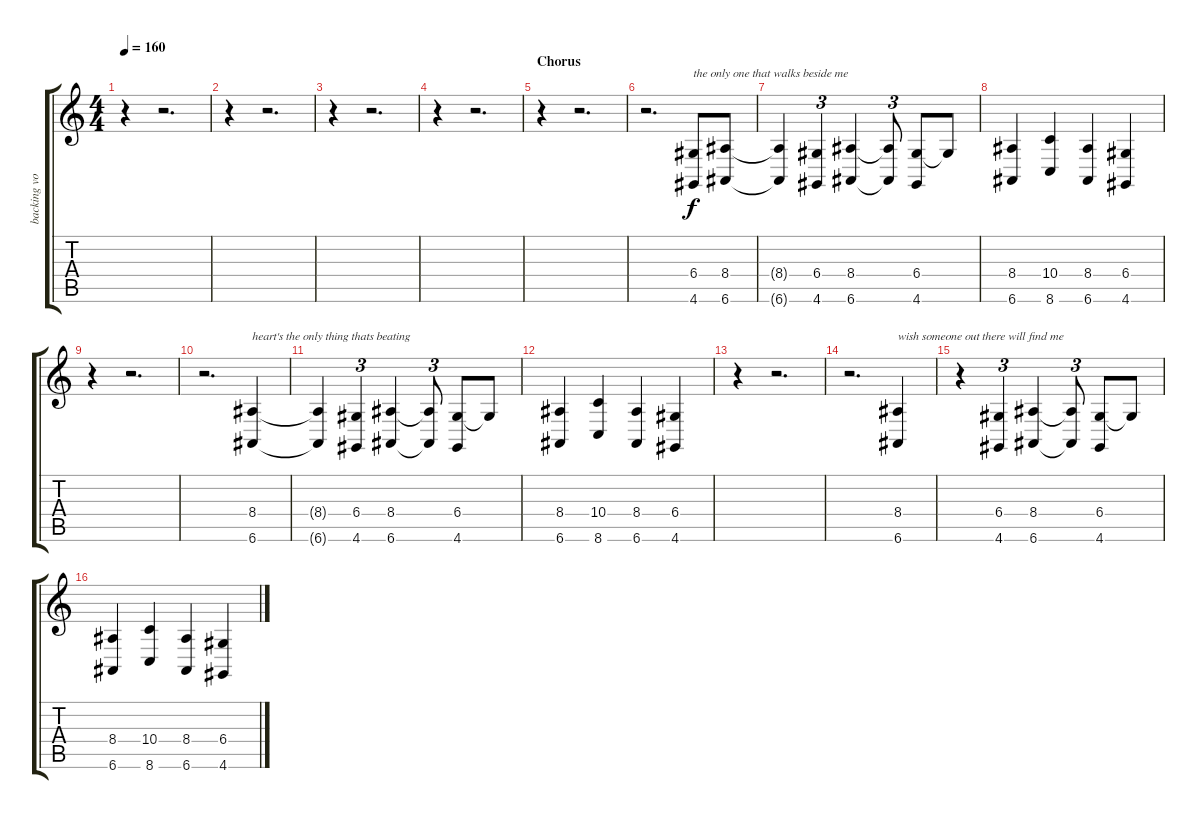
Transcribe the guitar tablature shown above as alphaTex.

\track ("backing vox" "backing vo") {instrument tenorsax}
\staff {score tabs}
\tuning (E4 B3 G3 D3 A2 E2) {hide}
\ts (4 4)
\tempo 160
\clef g2
\ks c
r.4{dy f} r.2{d} |
r.4 r.2{d} |
r.4 r.2{d} |
r.4 r.2{d} |
\section ("" "Chorus")
r.4 r.2{d} |
r.2{d} (6.4 4.6).8{txt "the only one that walks beside me"} (8.4 6.6).8 |
(8.4{t} 6.6{t}).4 (6.4 4.6).4{tu (3 2)} (8.4 6.6).4 (8.4{t} 6.6{t}).8{tu (3 2)} (6.4 4.6).8 6.4{t}.8 |
(8.4 6.6).4 (10.4 8.6).4 (8.4 6.6).4 (6.4 4.6).4 |
r.4 r.2{d} |
r.2{d} (8.4 6.6).4{txt "heart's the only thing thats beating"} |
(8.4{t} 6.6{t}).4 (6.4 4.6).4{tu (3 2)} (8.4 6.6).4 (8.4{t} 6.6{t}).8{tu (3 2)} (6.4 4.6).8 6.4{t}.8 |
(8.4 6.6).4 (10.4 8.6).4 (8.4 6.6).4 (6.4 4.6).4 |
r.4 r.2{d} |
r.2{d} (8.4 6.6).4{txt "wish someone out there will find me"} |
r.4 (6.4 4.6).4{tu (3 2)} (8.4 6.6).4 (8.4{t} 6.6{t}).8{tu (3 2)} (6.4 4.6).8 6.4{t}.8 |
(8.4 6.6).4 (10.4 8.6).4 (8.4 6.6).4 (6.4 4.6).4
